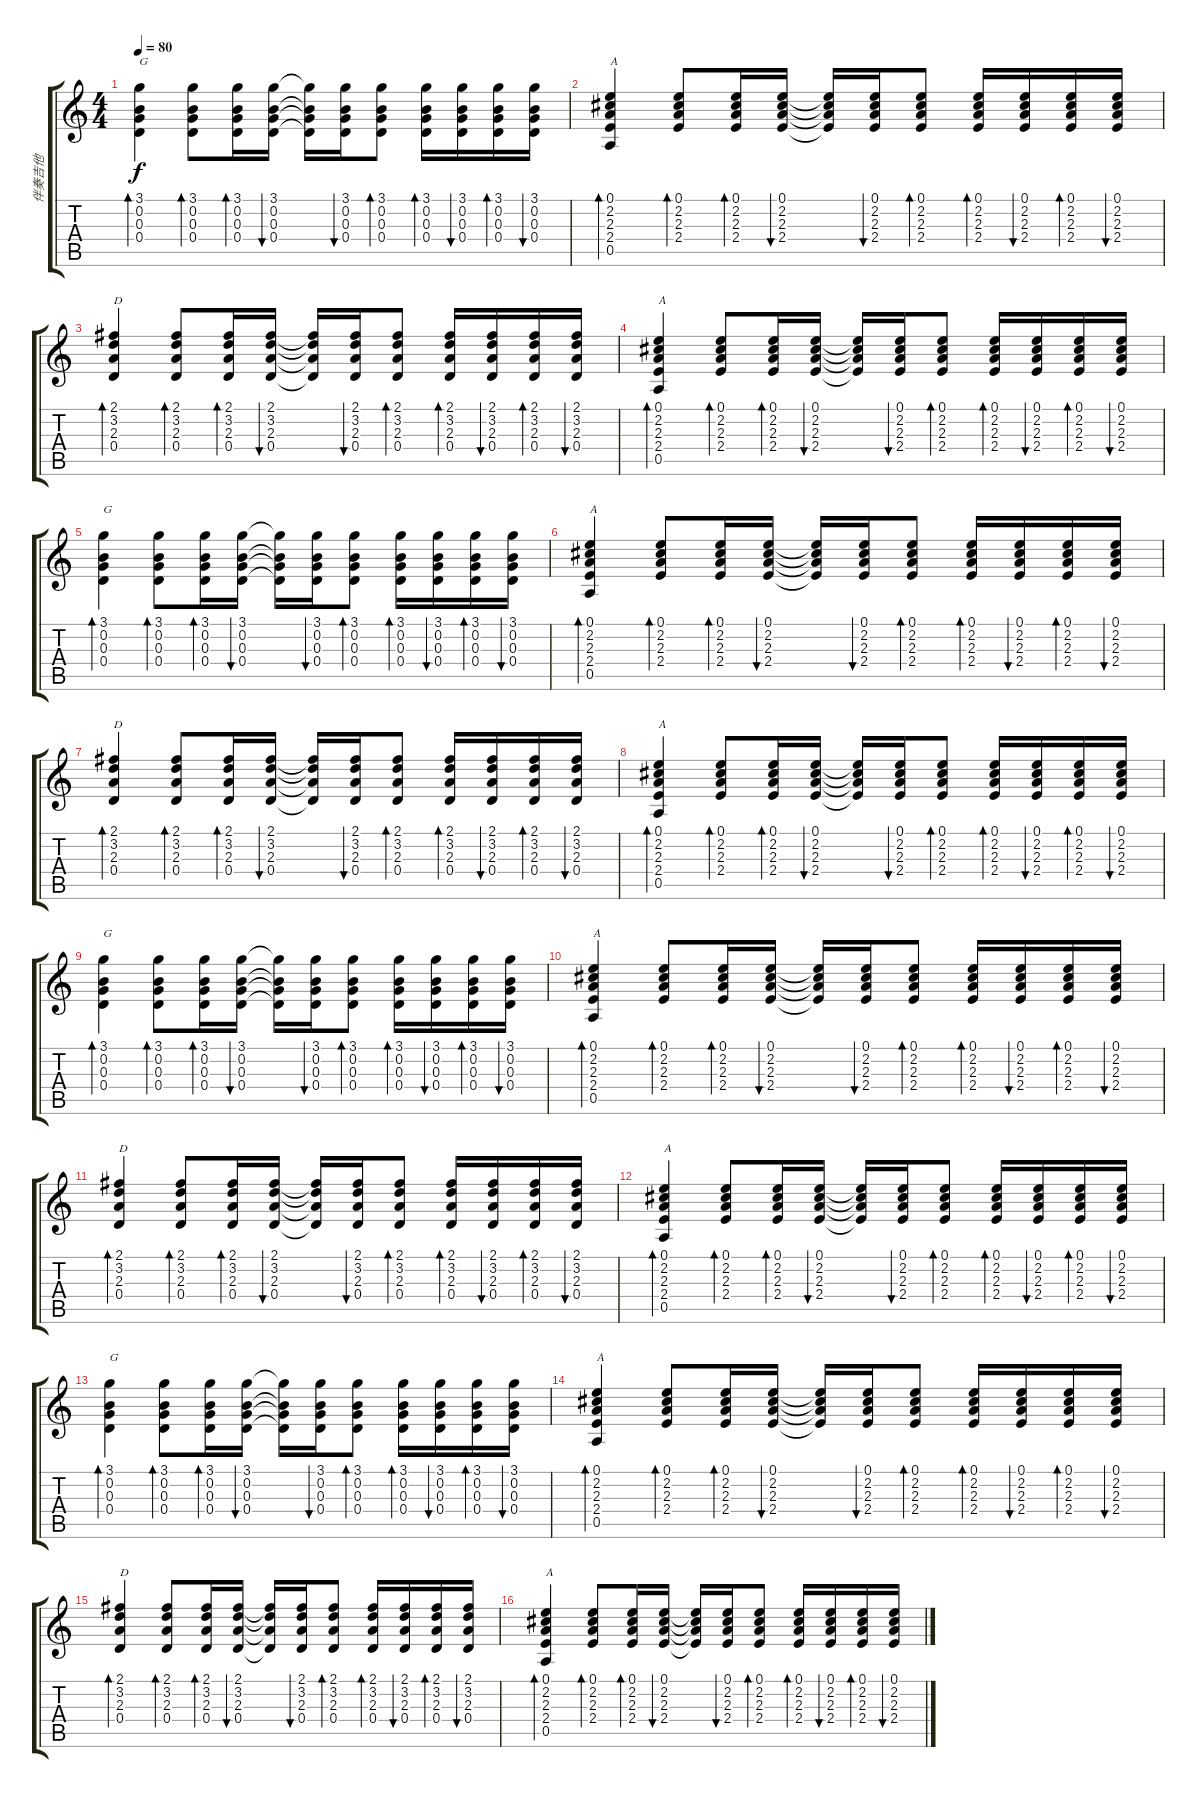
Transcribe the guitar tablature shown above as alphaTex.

\track ("伴奏吉他" "伴奏吉他") {instrument acousticguitarsteel}
\staff {score tabs}
\tuning (E4 B3 G3 D3 A2 E2) {hide}
\ts (4 4)
\tempo 80
\clef g2
\ks c
(3.1 0.2 0.3 0.4).4{bd 30 txt "G" dy f} (3.1 0.2 0.3 0.4).8{bd 30} (3.1 0.2 0.3 0.4).16{bd 30} (3.1 0.2 0.3 0.4).16{bu 30} (3.1{t} 0.2{t} 0.3{t} 0.4{t}).16 (3.1 0.2 0.3 0.4).16{bu 30} (3.1 0.2 0.3 0.4).8{bd 30} (3.1 0.2 0.3 0.4).16{bd 30} (3.1 0.2 0.3 0.4).16{bu 30} (3.1 0.2 0.3 0.4).16{bd 30} (3.1 0.2 0.3 0.4).16{bu 30} |
(0.1 2.2 2.3 2.4 0.5).4{bd 30 txt "A"} (0.1 2.2 2.3 2.4).8{bd 30} (0.1 2.2 2.3 2.4).16{bd 30} (0.1 2.2 2.3 2.4).16{bu 30} (0.1{t} 2.2{t} 2.3{t} 2.4{t}).16 (0.1 2.2 2.3 2.4).16{bu 30} (0.1 2.2 2.3 2.4).8{bd 30} (0.1 2.2 2.3 2.4).16{bd 30} (0.1 2.2 2.3 2.4).16{bu 30} (0.1 2.2 2.3 2.4).16{bd 30} (0.1 2.2 2.3 2.4).16{bu 30} |
(2.1 3.2 2.3 0.4).4{bd 30 txt "D"} (2.1 3.2 2.3 0.4).8{bd 30} (2.1 3.2 2.3 0.4).16{bd 30} (2.1 3.2 2.3 0.4).16{bu 30} (2.1{t} 3.2{t} 2.3{t} 0.4{t}).16 (2.1 3.2 2.3 0.4).16{bu 30} (2.1 3.2 2.3 0.4).8{bd 30} (2.1 3.2 2.3 0.4).16{bd 30} (2.1 3.2 2.3 0.4).16{bu 30} (2.1 3.2 2.3 0.4).16{bd 30} (2.1 3.2 2.3 0.4).16{bu 30} |
(0.1 2.2 2.3 2.4 0.5).4{bd 30 txt "A"} (0.1 2.2 2.3 2.4).8{bd 30} (0.1 2.2 2.3 2.4).16{bd 30} (0.1 2.2 2.3 2.4).16{bu 30} (0.1{t} 2.2{t} 2.3{t} 2.4{t}).16 (0.1 2.2 2.3 2.4).16{bu 30} (0.1 2.2 2.3 2.4).8{bd 30} (0.1 2.2 2.3 2.4).16{bd 30} (0.1 2.2 2.3 2.4).16{bu 30} (0.1 2.2 2.3 2.4).16{bd 30} (0.1 2.2 2.3 2.4).16{bu 30} |
(3.1 0.2 0.3 0.4).4{bd 30 txt "G"} (3.1 0.2 0.3 0.4).8{bd 30} (3.1 0.2 0.3 0.4).16{bd 30} (3.1 0.2 0.3 0.4).16{bu 30} (3.1{t} 0.2{t} 0.3{t} 0.4{t}).16 (3.1 0.2 0.3 0.4).16{bu 30} (3.1 0.2 0.3 0.4).8{bd 30} (3.1 0.2 0.3 0.4).16{bd 30} (3.1 0.2 0.3 0.4).16{bu 30} (3.1 0.2 0.3 0.4).16{bd 30} (3.1 0.2 0.3 0.4).16{bu 30} |
(0.1 2.2 2.3 2.4 0.5).4{bd 30 txt "A"} (0.1 2.2 2.3 2.4).8{bd 30} (0.1 2.2 2.3 2.4).16{bd 30} (0.1 2.2 2.3 2.4).16{bu 30} (0.1{t} 2.2{t} 2.3{t} 2.4{t}).16 (0.1 2.2 2.3 2.4).16{bu 30} (0.1 2.2 2.3 2.4).8{bd 30} (0.1 2.2 2.3 2.4).16{bd 30} (0.1 2.2 2.3 2.4).16{bu 30} (0.1 2.2 2.3 2.4).16{bd 30} (0.1 2.2 2.3 2.4).16{bu 30} |
(2.1 3.2 2.3 0.4).4{bd 30 txt "D"} (2.1 3.2 2.3 0.4).8{bd 30} (2.1 3.2 2.3 0.4).16{bd 30} (2.1 3.2 2.3 0.4).16{bu 30} (2.1{t} 3.2{t} 2.3{t} 0.4{t}).16 (2.1 3.2 2.3 0.4).16{bu 30} (2.1 3.2 2.3 0.4).8{bd 30} (2.1 3.2 2.3 0.4).16{bd 30} (2.1 3.2 2.3 0.4).16{bu 30} (2.1 3.2 2.3 0.4).16{bd 30} (2.1 3.2 2.3 0.4).16{bu 30} |
(0.1 2.2 2.3 2.4 0.5).4{bd 30 txt "A"} (0.1 2.2 2.3 2.4).8{bd 30} (0.1 2.2 2.3 2.4).16{bd 30} (0.1 2.2 2.3 2.4).16{bu 30} (0.1{t} 2.2{t} 2.3{t} 2.4{t}).16 (0.1 2.2 2.3 2.4).16{bu 30} (0.1 2.2 2.3 2.4).8{bd 30} (0.1 2.2 2.3 2.4).16{bd 30} (0.1 2.2 2.3 2.4).16{bu 30} (0.1 2.2 2.3 2.4).16{bd 30} (0.1 2.2 2.3 2.4).16{bu 30} |
(3.1 0.2 0.3 0.4).4{bd 30 txt "G"} (3.1 0.2 0.3 0.4).8{bd 30} (3.1 0.2 0.3 0.4).16{bd 30} (3.1 0.2 0.3 0.4).16{bu 30} (3.1{t} 0.2{t} 0.3{t} 0.4{t}).16 (3.1 0.2 0.3 0.4).16{bu 30} (3.1 0.2 0.3 0.4).8{bd 30} (3.1 0.2 0.3 0.4).16{bd 30} (3.1 0.2 0.3 0.4).16{bu 30} (3.1 0.2 0.3 0.4).16{bd 30} (3.1 0.2 0.3 0.4).16{bu 30} |
(0.1 2.2 2.3 2.4 0.5).4{bd 30 txt "A"} (0.1 2.2 2.3 2.4).8{bd 30} (0.1 2.2 2.3 2.4).16{bd 30} (0.1 2.2 2.3 2.4).16{bu 30} (0.1{t} 2.2{t} 2.3{t} 2.4{t}).16 (0.1 2.2 2.3 2.4).16{bu 30} (0.1 2.2 2.3 2.4).8{bd 30} (0.1 2.2 2.3 2.4).16{bd 30} (0.1 2.2 2.3 2.4).16{bu 30} (0.1 2.2 2.3 2.4).16{bd 30} (0.1 2.2 2.3 2.4).16{bu 30} |
(2.1 3.2 2.3 0.4).4{bd 30 txt "D"} (2.1 3.2 2.3 0.4).8{bd 30} (2.1 3.2 2.3 0.4).16{bd 30} (2.1 3.2 2.3 0.4).16{bu 30} (2.1{t} 3.2{t} 2.3{t} 0.4{t}).16 (2.1 3.2 2.3 0.4).16{bu 30} (2.1 3.2 2.3 0.4).8{bd 30} (2.1 3.2 2.3 0.4).16{bd 30} (2.1 3.2 2.3 0.4).16{bu 30} (2.1 3.2 2.3 0.4).16{bd 30} (2.1 3.2 2.3 0.4).16{bu 30} |
(0.1 2.2 2.3 2.4 0.5).4{bd 30 txt "A"} (0.1 2.2 2.3 2.4).8{bd 30} (0.1 2.2 2.3 2.4).16{bd 30} (0.1 2.2 2.3 2.4).16{bu 30} (0.1{t} 2.2{t} 2.3{t} 2.4{t}).16 (0.1 2.2 2.3 2.4).16{bu 30} (0.1 2.2 2.3 2.4).8{bd 30} (0.1 2.2 2.3 2.4).16{bd 30} (0.1 2.2 2.3 2.4).16{bu 30} (0.1 2.2 2.3 2.4).16{bd 30} (0.1 2.2 2.3 2.4).16{bu 30} |
(3.1 0.2 0.3 0.4).4{bd 30 txt "G"} (3.1 0.2 0.3 0.4).8{bd 30} (3.1 0.2 0.3 0.4).16{bd 30} (3.1 0.2 0.3 0.4).16{bu 30} (3.1{t} 0.2{t} 0.3{t} 0.4{t}).16 (3.1 0.2 0.3 0.4).16{bu 30} (3.1 0.2 0.3 0.4).8{bd 30} (3.1 0.2 0.3 0.4).16{bd 30} (3.1 0.2 0.3 0.4).16{bu 30} (3.1 0.2 0.3 0.4).16{bd 30} (3.1 0.2 0.3 0.4).16{bu 30} |
(0.1 2.2 2.3 2.4 0.5).4{bd 30 txt "A"} (0.1 2.2 2.3 2.4).8{bd 30} (0.1 2.2 2.3 2.4).16{bd 30} (0.1 2.2 2.3 2.4).16{bu 30} (0.1{t} 2.2{t} 2.3{t} 2.4{t}).16 (0.1 2.2 2.3 2.4).16{bu 30} (0.1 2.2 2.3 2.4).8{bd 30} (0.1 2.2 2.3 2.4).16{bd 30} (0.1 2.2 2.3 2.4).16{bu 30} (0.1 2.2 2.3 2.4).16{bd 30} (0.1 2.2 2.3 2.4).16{bu 30} |
(2.1 3.2 2.3 0.4).4{bd 30 txt "D"} (2.1 3.2 2.3 0.4).8{bd 30} (2.1 3.2 2.3 0.4).16{bd 30} (2.1 3.2 2.3 0.4).16{bu 30} (2.1{t} 3.2{t} 2.3{t} 0.4{t}).16 (2.1 3.2 2.3 0.4).16{bu 30} (2.1 3.2 2.3 0.4).8{bd 30} (2.1 3.2 2.3 0.4).16{bd 30} (2.1 3.2 2.3 0.4).16{bu 30} (2.1 3.2 2.3 0.4).16{bd 30} (2.1 3.2 2.3 0.4).16{bu 30} |
(0.1 2.2 2.3 2.4 0.5).4{bd 30 txt "A"} (0.1 2.2 2.3 2.4).8{bd 30} (0.1 2.2 2.3 2.4).16{bd 30} (0.1 2.2 2.3 2.4).16{bu 30} (0.1{t} 2.2{t} 2.3{t} 2.4{t}).16 (0.1 2.2 2.3 2.4).16{bu 30} (0.1 2.2 2.3 2.4).8{bd 30} (0.1 2.2 2.3 2.4).16{bd 30} (0.1 2.2 2.3 2.4).16{bu 30} (0.1 2.2 2.3 2.4).16{bd 30} (0.1 2.2 2.3 2.4).16{bu 30}
